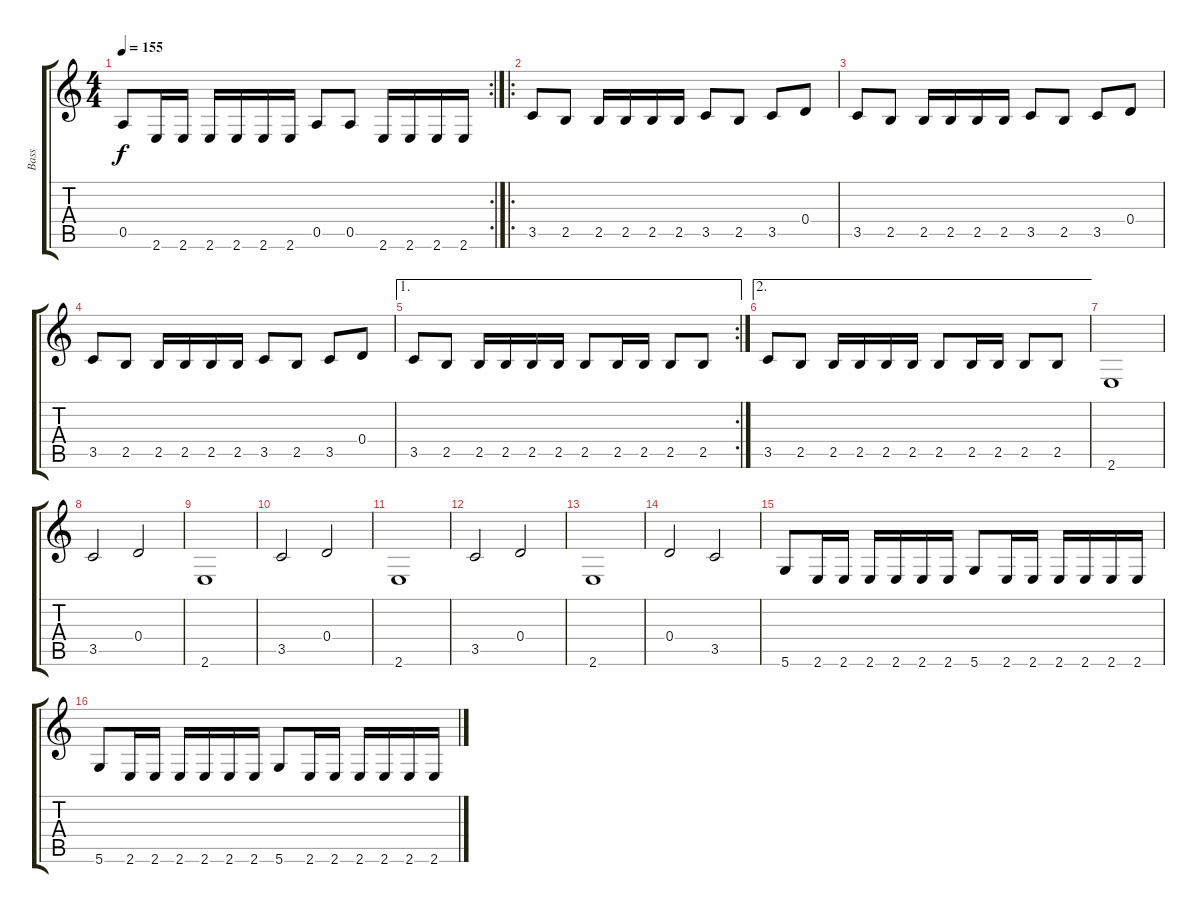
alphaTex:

\track ("Bass" "Bass") {instrument electricbasspick}
\staff {score tabs}
\tuning (E4 B3 G3 D3 A2 D2) {hide}
\rc 2
\ts (4 4)
\tempo 155
\clef g2
\ks c
0.5.8{dy f} 2.6.16 2.6.16 2.6.16 2.6.16 2.6.16 2.6.16 0.5.8 0.5.8 2.6.16 2.6.16 2.6.16 2.6.16 |
\ro
3.5.8 2.5.8 2.5.16 2.5.16 2.5.16 2.5.16 3.5.8 2.5.8 3.5.8 0.4.8 |
3.5.8 2.5.8 2.5.16 2.5.16 2.5.16 2.5.16 3.5.8 2.5.8 3.5.8 0.4.8 |
3.5.8 2.5.8 2.5.16 2.5.16 2.5.16 2.5.16 3.5.8 2.5.8 3.5.8 0.4.8 |
\ae 1
\rc 2
3.5.8 2.5.8 2.5.16 2.5.16 2.5.16 2.5.16 2.5.8 2.5.16 2.5.16 2.5.8 2.5.8 |
\ae 2
3.5.8 2.5.8 2.5.16 2.5.16 2.5.16 2.5.16 2.5.8 2.5.16 2.5.16 2.5.8 2.5.8 |
2.6.1 |
3.5.2 0.4.2 |
2.6.1 |
3.5.2 0.4.2 |
2.6.1 |
3.5.2 0.4.2 |
2.6.1 |
0.4.2 3.5.2 |
5.6.8 2.6.16 2.6.16 2.6.16 2.6.16 2.6.16 2.6.16 5.6.8 2.6.16 2.6.16 2.6.16 2.6.16 2.6.16 2.6.16 |
5.6.8 2.6.16 2.6.16 2.6.16 2.6.16 2.6.16 2.6.16 5.6.8 2.6.16 2.6.16 2.6.16 2.6.16 2.6.16 2.6.16
